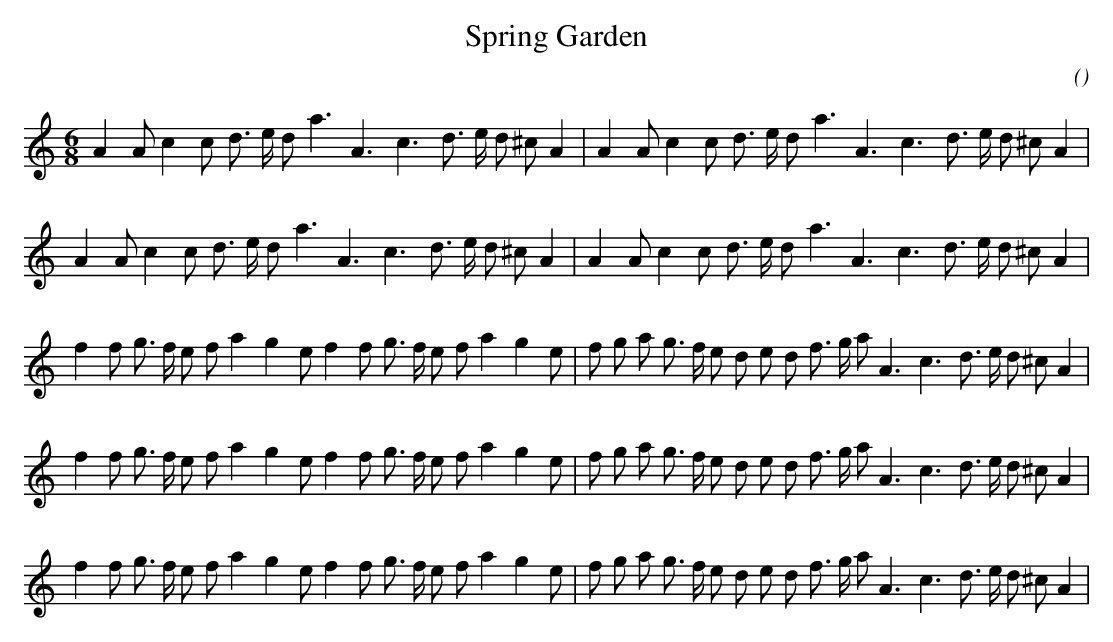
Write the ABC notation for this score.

X:1
T: Spring Garden
C:
O:
M:6/8
K:Am
K:Am
M:6/8
L:1/16
A4 A2 c4 c2 d3 e d2 a6 A6 c6 d3 e d2 ^c2 A4 |A4 A2 c4 c2 d3 e d2 a6 A6 c6 d3 e d2 ^c2 A4 |
A4 A2 c4 c2 d3 e d2 a6 A6 c6 d3 e d2 ^c2 A4 |A4 A2 c4 c2 d3 e d2 a6 A6 c6 d3 e d2 ^c2 A4 |
f4 f2 g3 f e2 f2 a4 g4 e2 f4 f2 g3 f e2 f2 a4 g4 e2 |f2 g2 a2 g3 f e2 d2 e2 d2 f3 g a2 A6 c6 d3 e d2 ^c2 A4 |
f4 f2 g3 f e2 f2 a4 g4 e2 f4 f2 g3 f e2 f2 a4 g4 e2 |f2 g2 a2 g3 f e2 d2 e2 d2 f3 g a2 A6 c6 d3 e d2 ^c2 A4 |
f4 f2 g3 f e2 f2 a4 g4 e2 f4 f2 g3 f e2 f2 a4 g4 e2 |f2 g2 a2 g3 f e2 d2 e2 d2 f3 g a2 A6 c6 d3 e d2 ^c2 A4 |
